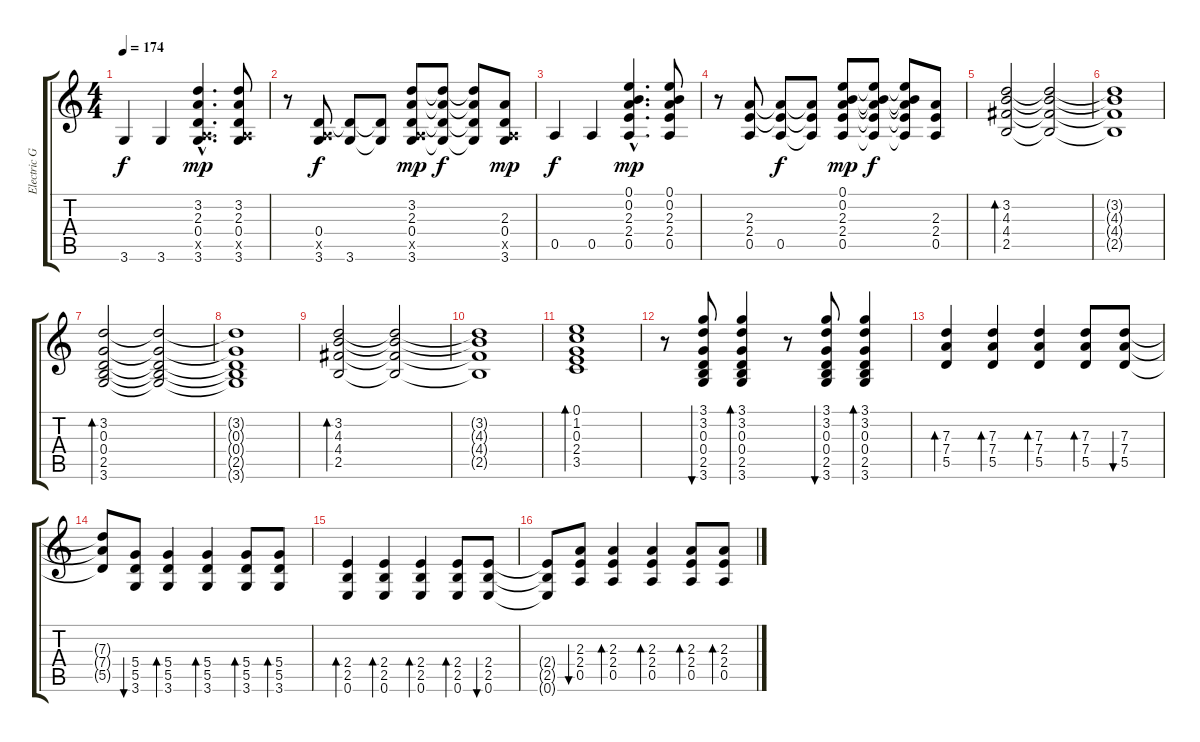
\track ("Electric Guitar" "Electric G") {instrument distortionguitar}
\staff {score tabs}
\tuning (E4 B3 G3 D3 A2 E2) {hide}
\ts (4 4)
\tempo 174
\clef g2
\ks c
3.6.4{dy f} 3.6.4 (3.2{hac} 2.3{hac} 0.4{hac} 0.5{hac x} 3.6{hac}).4{d dy mp} (3.2 2.3 0.4 0.5{x} 3.6).8 |
r.8 (0.4 0.5{x} 3.6).8{dy f} (0.4{t} 3.6).8 (0.4{t} 3.6{t}).8 (3.2 2.3 0.4 0.5{x} 3.6).8{dy mp} (3.2{t} 2.3{t} 0.4{t} 3.6{t}).8{dy f} (3.2{t} 2.3{t} 0.4{t} 3.6{t}).8 (2.3 0.4 0.5{x} 3.6).8{dy mp} |
0.5.4{dy f} 0.5.4 (0.1{hac} 0.2{hac} 2.3{hac} 2.4{hac} 0.5{hac}).4{d dy mp} (0.1 0.2 2.3 2.4 0.5).8 |
r.8 (2.3 2.4 0.5).8 (2.3{t} 2.4{t} 0.5).8{dy f} (2.3{t} 2.4{t} 0.5{t}).8 (0.1 0.2 2.3 2.4 0.5).8{dy mp} (0.1{t} 0.2{t} 2.3{t} 2.4{t} 0.5{t}).8{dy f} (0.1{t} 0.2{t} 2.3{t} 2.4{t} 0.5{t}).8 (2.3 2.4 0.5).8 |
(3.2 4.3 4.4 2.5).2{bd 120 volume 11 instrument distortionguitar} (3.2{t} 4.3{t} 4.4{t} 2.5{t}).2{volume 8} |
(3.2{t} 4.3{t} 4.4{t} 2.5{t}).1 |
(3.2 0.3 0.4 2.5 3.6).2{bd 120 volume 11 instrument distortionguitar} (3.2{t} 0.3{t} 0.4{t} 2.5{t} 3.6{t}).2{volume 8} |
(3.2{t} 0.3{t} 0.4{t} 2.5{t} 3.6{t}).1 |
(3.2 4.3 4.4 2.5).2{bd 120 volume 11 instrument distortionguitar} (3.2{t} 4.3{t} 4.4{t} 2.5{t}).2{volume 8} |
(3.2{t} 4.3{t} 4.4{t} 2.5{t}).1 |
(0.1 1.2 0.3 2.4 3.5).1{bd 120 volume 11 instrument distortionguitar} |
r.8 (3.1 3.2 0.3 0.4 2.5 3.6).8{bu 60} (3.1 3.2 0.3 0.4 2.5 3.6).4{bd 60} r.8 (3.1 3.2 0.3 0.4 2.5 3.6).8{bu 60} (3.1 3.2 0.3 0.4 2.5 3.6).4{bd 60} |
(7.3 7.4 5.5).4{bd 60} (7.3 7.4 5.5).4{bd 60} (7.3 7.4 5.5).4{bd 60} (7.3 7.4 5.5).8{bd 60} (7.3 7.4 5.5).8{bu 60} |
(7.3{t} 7.4{t} 5.5{t}).8 (5.4 5.5 3.6).8{bu 60} (5.4 5.5 3.6).4{bd 60} (5.4 5.5 3.6).4{bd 60} (5.4 5.5 3.6).8{bd 60} (5.4 5.5 3.6).8{bd 60} |
(2.4 2.5 0.6).4{bd 60} (2.4 2.5 0.6).4{bd 60} (2.4 2.5 0.6).4{bd 60} (2.4 2.5 0.6).8{bd 60} (2.4 2.5 0.6).8{bu 60} |
(2.4{t} 2.5{t} 0.6{t}).8 (2.3 2.4 0.5).8{bu 60} (2.3 2.4 0.5).4{bd 60} (2.3 2.4 0.5).4{bd 60} (2.3 2.4 0.5).8{bd 60} (2.3 2.4 0.5).8{bd 60}
